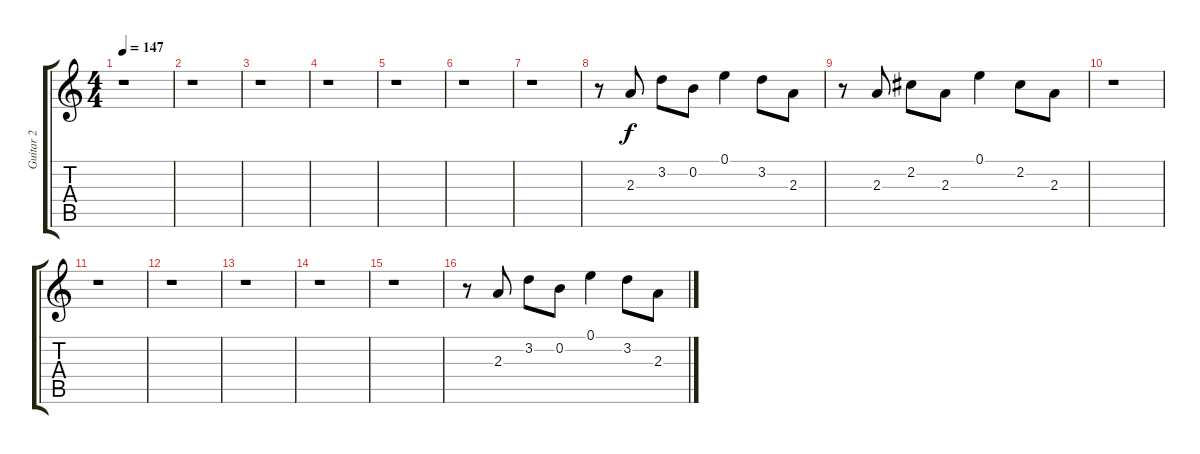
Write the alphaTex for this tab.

\track ("Guitar 2" "Guitar 2") {instrument acousticguitarsteel}
\staff {score tabs}
\tuning (E4 B3 G3 D3 A2 E2) {hide}
\ts (4 4)
\tempo 147
\clef g2
\ks c
r.1{dy f} |
r.1 |
r.1 |
r.1 |
r.1 |
r.1 |
r.1 |
r.8 2.3.8 3.2.8 0.2.8 0.1.4 3.2.8 2.3.8 |
r.8 2.3.8 2.2.8 2.3.8 0.1.4 2.2.8 2.3.8 |
r.1 |
r.1 |
r.1 |
r.1 |
r.1 |
r.1 |
r.8 2.3.8 3.2.8 0.2.8 0.1.4 3.2.8 2.3.8
